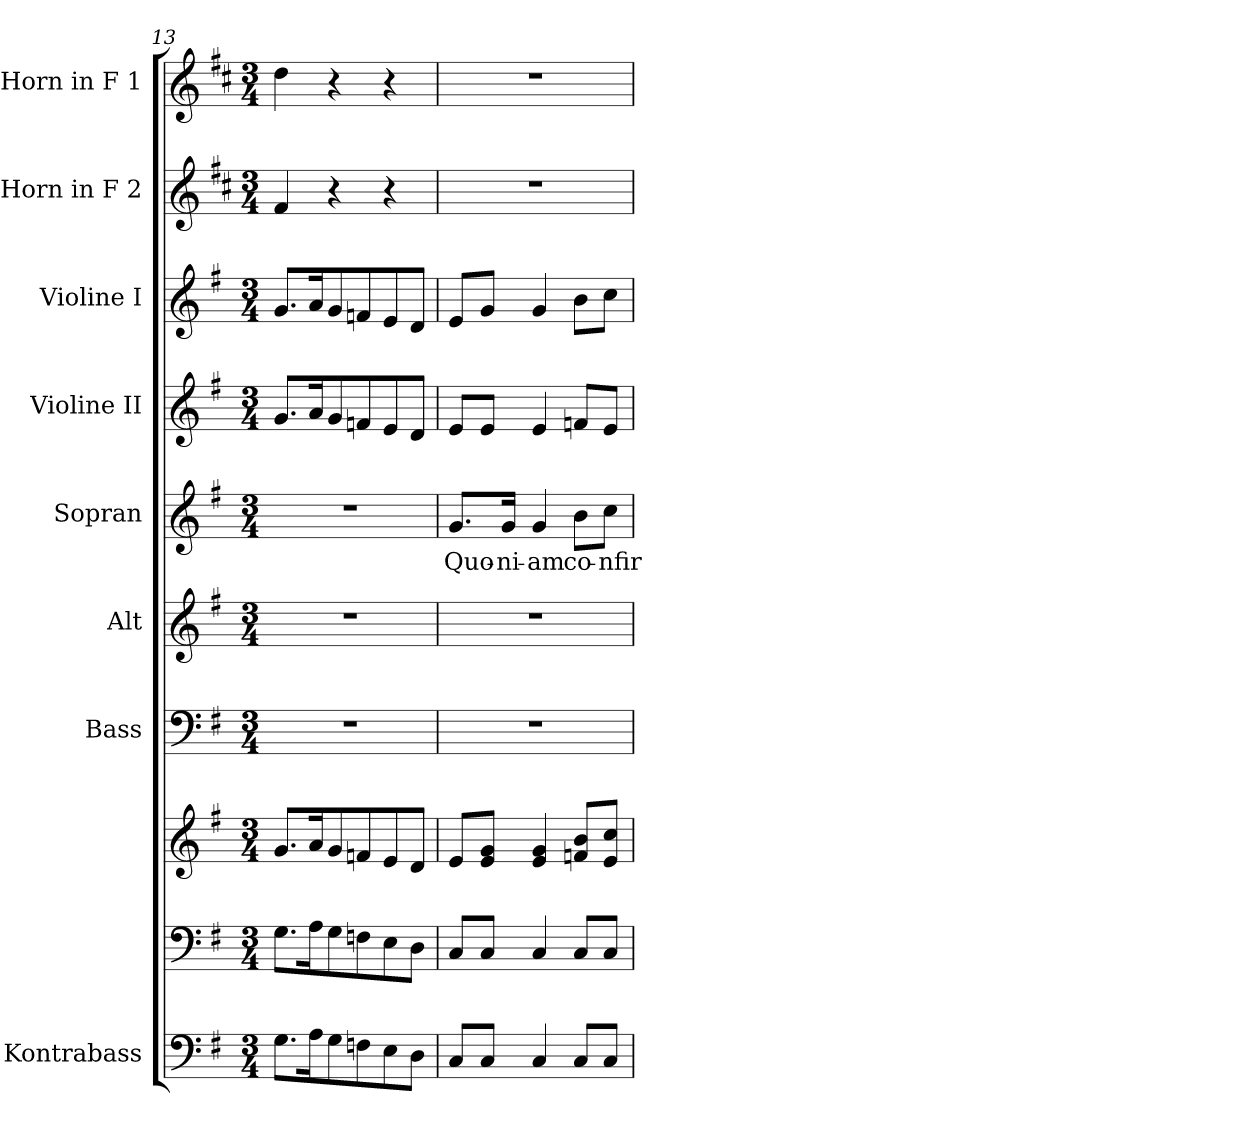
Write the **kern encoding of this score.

**kern	**kern	**kern	**kern	**kern	**kern	**text	**kern	**kern	**kern	**kern
*part9	*part8	*part8	*part7	*part6	*part5	*part5	*part4	*part3	*part2	*part1
*staff10	*staff9	*staff8	*staff7	*staff6	*staff5	*staff5	*staff4	*staff3	*staff2	*staff1
*I"Kontrabass	*	*	*I"Bass	*I"Alt	*I"Sopran	*	*I"Violine II	*I"Violine I	*I"Horn in F 2	*I"Horn in F 1
*I'Kb.	*	*	*I'B.	*I'A.	*I'S.	*	*I'Vl. II	*I'Vl. I	*	*
!!LO:PB:g=z
*clefF4	*clefF4	*clefG2	*clefF4	*clefG2	*clefG2	*	*clefG2	*clefG2	*clefG2	*clefG2
*ITrd7c12	*	*	*	*	*	*	*	*	*ITrd4c7	*ITrd4c7
*k[f#]	*k[f#]	*k[f#]	*k[f#]	*k[f#]	*k[f#]	*	*k[f#]	*k[f#]	*k[f#]	*k[f#]
*G:	*G:	*G:	*G:	*G:	*G:	*	*G:	*G:	*G:	*G:
*M3/4	*M3/4	*M3/4	*M3/4	*M3/4	*M3/4	*	*M3/4	*M3/4	*M3/4	*M3/4
=13	=13	=13	=13	=13	=13	=13	=13	=13	=13	=13
8.GG\L	8.G\L	8.g/L	2.r	2.r	2.r	.	8.g/L	8.g/L	4B/	4g\
16AA\k	16A\k	16a/k	.	.	.	.	16a/k	16a/k	.	.
8GG\	8G\	8g/	.	.	.	.	8g/	8g/	4r	4r
8FFn\	8Fn\	8fn/	.	.	.	.	8fn/	8fn/	.	.
8EE\	8E\	8e/	.	.	.	.	8e/	8e/	4r	4r
8DD\J	8D\J	8d/J	.	.	.	.	8d/J	8d/J	.	.
=14	=14	=14	=14	=14	=14	=14	=14	=14	=14	=14
!	!	!	!	!	!	!LO:LY:b	!	!	!	!
8CC/L	8C/L	8e/L	2.r	2.r	8.g/L	Quo-	8e/L	8e/L	2.r	2.r
8CC/J	8C/J	8e/ 8g/J	.	.	.	.	8e/J	8g/J	.	.
!	!	!	!	!	!	!LO:LY:b	!	!	!	!
.	.	.	.	.	16g/Jk	-ni-	.	.	.	.
!	!	!	!	!	!	!LO:LY:b	!	!	!	!
4CC/	4C/	4e/ 4g/	.	.	4g/	-am	4e/	4g/	.	.
!	!	!	!	!	!	!LO:LY:b	!	!	!	!
8CC/L	8C/L	8fn/ 8b/L	.	.	8b\L	co-	8fn/L	8b\L	.	.
!	!	!	!	!	!	!LO:LY:b	!	!	!	!
8CC/J	8C/J	8e/ 8cc/J	.	.	8cc\J	-nfir-	8e/J	8cc\J	.	.
=	=	=	=	=	=	=	=	=	=	=
*-	*-	*-	*-	*-	*-	*-	*-	*-	*-	*-
